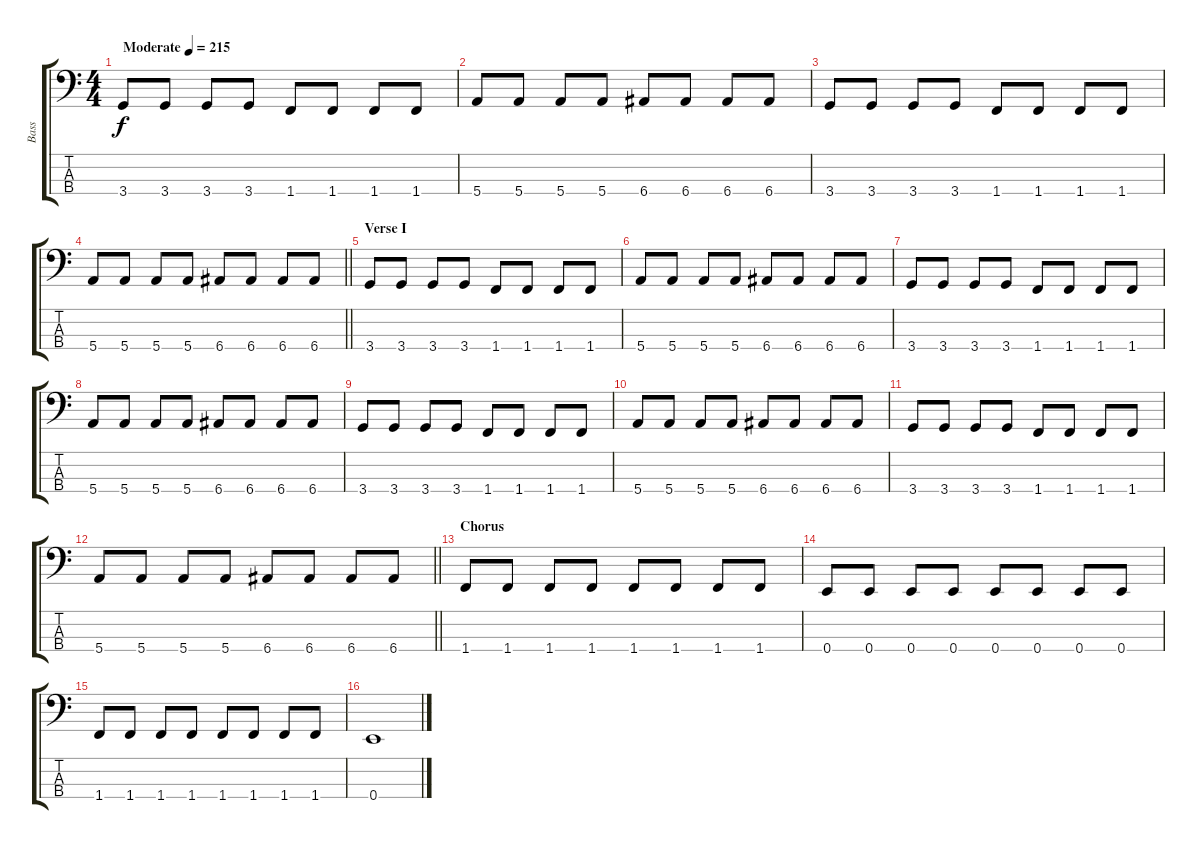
\track ("Bass" "Bass") {instrument electricbasspick}
\staff {score tabs}
\tuning (G2 D2 A1 E1) {hide}
\ts (4 4)
\tempo (215 "Moderate")
\clef f4
\ks c
3.4.8{dy f instrument electricbasspick} 3.4.8 3.4.8 3.4.8 1.4.8 1.4.8 1.4.8 1.4.8 |
5.4.8 5.4.8 5.4.8 5.4.8 6.4.8 6.4.8 6.4.8 6.4.8 |
3.4.8 3.4.8 3.4.8 3.4.8 1.4.8 1.4.8 1.4.8 1.4.8 |
\barLineRight lightlight
5.4.8 5.4.8 5.4.8 5.4.8 6.4.8 6.4.8 6.4.8 6.4.8 |
\section ("" "Verse I")
3.4.8 3.4.8 3.4.8 3.4.8 1.4.8 1.4.8 1.4.8 1.4.8 |
5.4.8 5.4.8 5.4.8 5.4.8 6.4.8 6.4.8 6.4.8 6.4.8 |
3.4.8 3.4.8 3.4.8 3.4.8 1.4.8 1.4.8 1.4.8 1.4.8 |
5.4.8 5.4.8 5.4.8 5.4.8 6.4.8 6.4.8 6.4.8 6.4.8 |
3.4.8 3.4.8 3.4.8 3.4.8 1.4.8 1.4.8 1.4.8 1.4.8 |
5.4.8 5.4.8 5.4.8 5.4.8 6.4.8 6.4.8 6.4.8 6.4.8 |
3.4.8 3.4.8 3.4.8 3.4.8 1.4.8 1.4.8 1.4.8 1.4.8 |
\barLineRight lightlight
5.4.8 5.4.8 5.4.8 5.4.8 6.4.8 6.4.8 6.4.8 6.4.8 |
\section ("" "Chorus")
1.4.8 1.4.8 1.4.8 1.4.8 1.4.8 1.4.8 1.4.8 1.4.8 |
0.4.8 0.4.8 0.4.8 0.4.8 0.4.8 0.4.8 0.4.8 0.4.8 |
1.4.8 1.4.8 1.4.8 1.4.8 1.4.8 1.4.8 1.4.8 1.4.8 |
0.4.1
